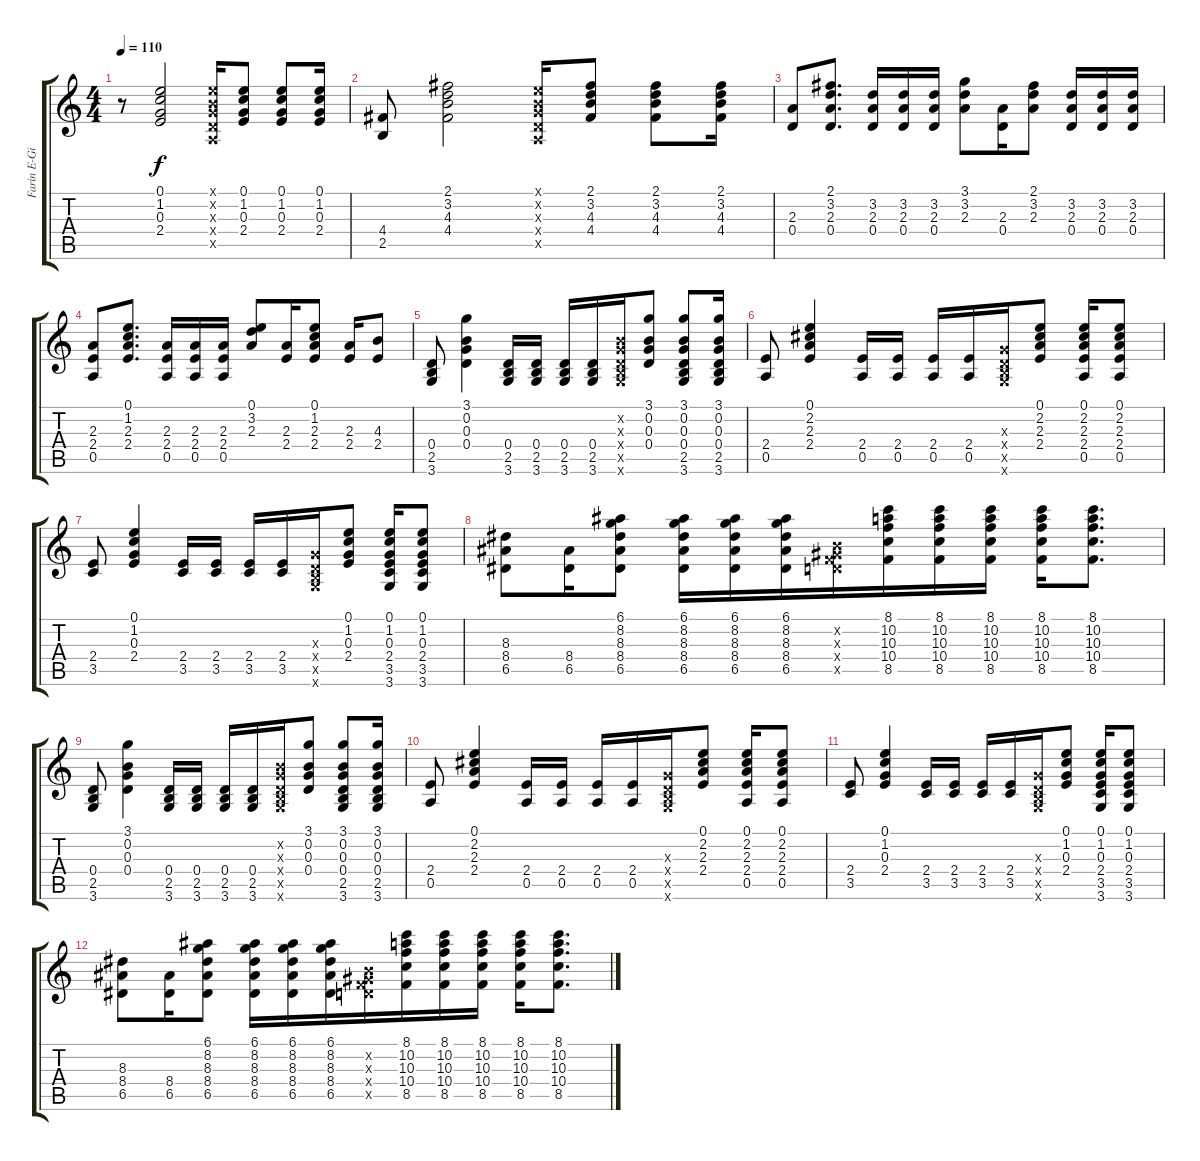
\track ("Farin E-Gitarre" "Farin E-Gi") {instrument overdrivenguitar}
\staff {score tabs}
\tuning (E4 B3 G3 D3 A2 E2) {hide}
\ts (4 4)
\tempo 110
\clef g2
\ks c
r.8{dy f} (0.1 1.2 0.3 2.4).2 (0.1{x} 0.2{x} 0.3{x} 0.4{x} 0.5{x}).16 (0.1 1.2 0.3 2.4).8 (0.1 1.2 0.3 2.4).8 (0.1 1.2 0.3 2.4).16 |
(4.4 2.5).8 (2.1 3.2 4.3 4.4).2 (0.1{x} 0.2{x} 0.3{x} 0.4{x} 0.5{x}).16 (2.1 3.2 4.3 4.4).8 (2.1 3.2 4.3 4.4).8 (2.1 3.2 4.3 4.4).16 |
(2.3 0.4).8 (2.1 3.2 2.3 0.4).8{d} (3.2 2.3 0.4).16 (3.2 2.3 0.4).16 (3.2 2.3 0.4).16 (3.1 3.2 2.3).8 (2.3 0.4).16 (2.1 3.2 2.3).8 (3.2 2.3 0.4).16 (3.2 2.3 0.4).16 (3.2 2.3 0.4).16 |
(2.3 2.4 0.5).8 (0.1 1.2 2.3 2.4).8{d} (2.3 2.4 0.5).16 (2.3 2.4 0.5).16 (2.3 2.4 0.5).16 (0.1 3.2 2.3).8 (2.3 2.4).16 (0.1 1.2 2.3 2.4).8 (2.3 2.4).16 (4.3 2.4).8 |
(0.4 2.5 3.6).8 (3.1 0.2 0.3 0.4).4 (0.4 2.5 3.6).16 (0.4 2.5 3.6).16 (0.4 2.5 3.6).16 (0.4 2.5 3.6).16 (0.2{x} 0.3{x} 0.4{x} 2.5{x} 3.6{x}).16 (3.1 0.2 0.3 0.4).8 (3.1 0.2 0.3 0.4 2.5 3.6).8 (3.1 0.2 0.3 0.4 2.5 3.6).16 |
(2.4 0.5).8 (0.1 2.2 2.3 2.4).4 (2.4 0.5).16 (2.4 0.5).16 (2.4 0.5).16 (2.4 0.5).16 (0.3{x} 0.4{x} 2.5{x} 3.6{x}).16 (0.1 2.2 2.3 2.4).8 (0.1 2.2 2.3 2.4 0.5).16 (0.1 2.2 2.3 2.4 0.5).8 |
(2.4 3.5).8 (0.1 1.2 0.3 2.4).4 (2.4 3.5).16 (2.4 3.5).16 (2.4 3.5).16 (2.4 3.5).16 (0.3{x} 0.4{x} 2.5{x} 3.6{x}).16 (0.1 1.2 0.3 2.4).8 (0.1 1.2 0.3 2.4 3.5 3.6).16 (0.1 1.2 0.3 2.4 3.5 3.6).8 |
(8.3 8.4 6.5).8 (8.4 6.5).16 (6.1 8.2 8.3 8.4 6.5).8 (6.1 8.2 8.3 8.4 6.5).16 (6.1 8.2 8.3 8.4 6.5).16 (6.1 8.2 8.3 8.4 6.5).16{beam merge} (0.2{x} 1.3{x} 0.4{x} 8.5{x}).16 (8.1 10.2 10.3 10.4 8.5).16 (8.1 10.2 10.3 10.4 8.5).16 (8.1 10.2 10.3 10.4 8.5).16 (8.1 10.2 10.3 10.4 8.5).16 (8.1 10.2 10.3 10.4 8.5).8{d} |
(0.4 2.5 3.6).8 (3.1 0.2 0.3 0.4).4 (0.4 2.5 3.6).16 (0.4 2.5 3.6).16 (0.4 2.5 3.6).16 (0.4 2.5 3.6).16 (0.2{x} 0.3{x} 0.4{x} 2.5{x} 3.6{x}).16 (3.1 0.2 0.3 0.4).8 (3.1 0.2 0.3 0.4 2.5 3.6).8 (3.1 0.2 0.3 0.4 2.5 3.6).16 |
(2.4 0.5).8 (0.1 2.2 2.3 2.4).4 (2.4 0.5).16 (2.4 0.5).16 (2.4 0.5).16 (2.4 0.5).16 (0.3{x} 0.4{x} 2.5{x} 3.6{x}).16 (0.1 2.2 2.3 2.4).8 (0.1 2.2 2.3 2.4 0.5).16 (0.1 2.2 2.3 2.4 0.5).8 |
(2.4 3.5).8 (0.1 1.2 0.3 2.4).4 (2.4 3.5).16 (2.4 3.5).16 (2.4 3.5).16 (2.4 3.5).16 (0.3{x} 0.4{x} 2.5{x} 3.6{x}).16 (0.1 1.2 0.3 2.4).8 (0.1 1.2 0.3 2.4 3.5 3.6).16 (0.1 1.2 0.3 2.4 3.5 3.6).8 |
(8.3 8.4 6.5).8 (8.4 6.5).16 (6.1 8.2 8.3 8.4 6.5).8 (6.1 8.2 8.3 8.4 6.5).16 (6.1 8.2 8.3 8.4 6.5).16 (6.1 8.2 8.3 8.4 6.5).16{beam merge} (0.2{x} 1.3{x} 0.4{x} 8.5{x}).16 (8.1 10.2 10.3 10.4 8.5).16 (8.1 10.2 10.3 10.4 8.5).16 (8.1 10.2 10.3 10.4 8.5).16 (8.1 10.2 10.3 10.4 8.5).16 (8.1 10.2 10.3 10.4 8.5).8{d}
